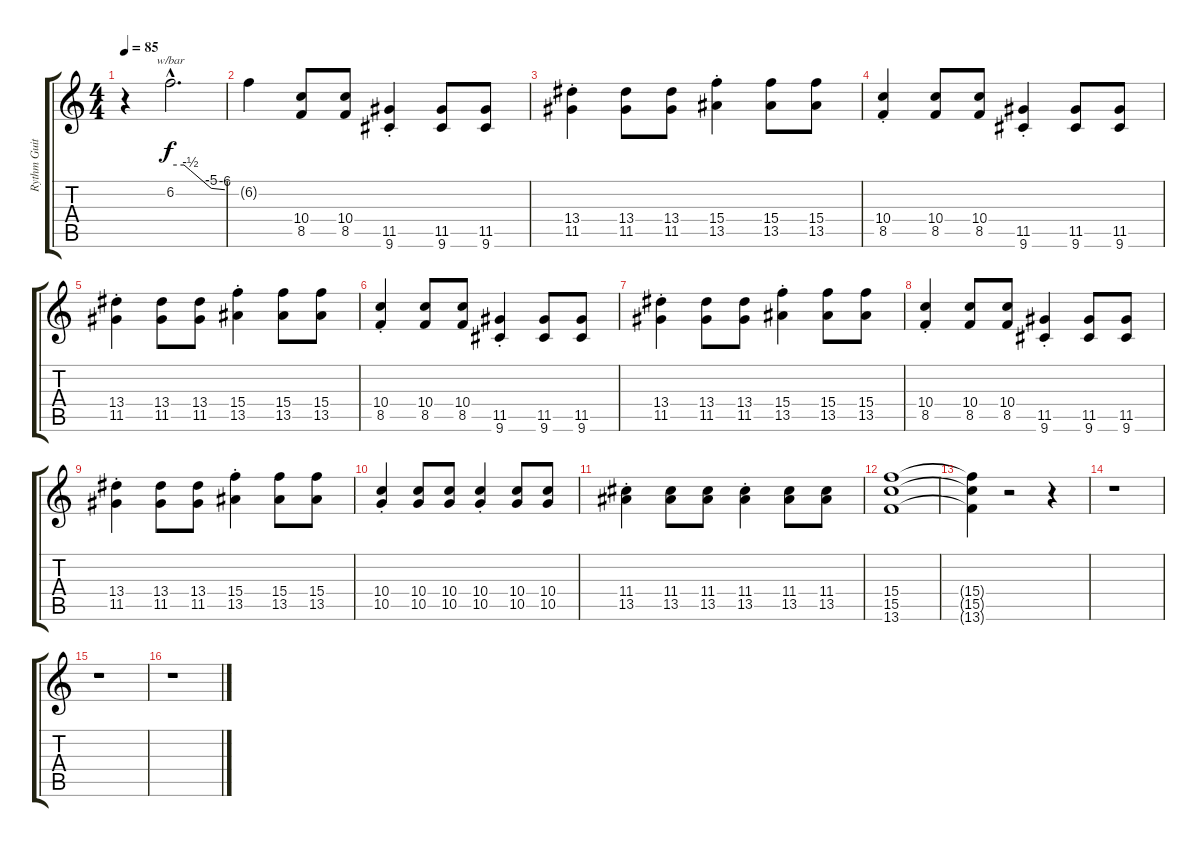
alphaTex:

\track ("Rythm Guitar 1" "Rythm Guit") {instrument distortionguitar}
\staff {score tabs}
\tuning (E4 B3 G3 D3 A2 E2) {hide}
\ts (4 4)
\tempo 85
\clef g2
\ks c
r.4{dy f instrument distortionguitar} 6.2{hac}.2{d tbe (custom default 0 0 15 0 22 -2 45 -20 60 -24) volume 14} |
6.2{t}.4{volume 6} (10.4 8.5).8{volume 10} (10.4 8.5).8 (11.5{st} 9.6{st}).4 (11.5 9.6).8 (11.5 9.6).8 |
(13.4{st} 11.5{st}).4 (13.4 11.5).8 (13.4 11.5).8 (15.4{st} 13.5{st}).4 (15.4 13.5).8 (15.4 13.5).8 |
(10.4{st} 8.5{st}).4 (10.4 8.5).8 (10.4 8.5).8 (11.5{st} 9.6{st}).4 (11.5 9.6).8 (11.5 9.6).8 |
(13.4{st} 11.5{st}).4 (13.4 11.5).8 (13.4 11.5).8 (15.4{st} 13.5{st}).4 (15.4 13.5).8 (15.4 13.5).8 |
(10.4{st} 8.5{st}).4 (10.4 8.5).8 (10.4 8.5).8 (11.5{st} 9.6{st}).4 (11.5 9.6).8 (11.5 9.6).8 |
(13.4{st} 11.5{st}).4 (13.4 11.5).8 (13.4 11.5).8 (15.4{st} 13.5{st}).4 (15.4 13.5).8 (15.4 13.5).8 |
(10.4{st} 8.5{st}).4 (10.4 8.5).8 (10.4 8.5).8 (11.5{st} 9.6{st}).4 (11.5 9.6).8 (11.5 9.6).8 |
(13.4{st} 11.5{st}).4 (13.4 11.5).8 (13.4 11.5).8 (15.4{st} 13.5{st}).4 (15.4 13.5).8 (15.4 13.5).8 |
(10.4{st} 10.5{st}).4 (10.4 10.5).8 (10.4 10.5).8 (10.4{st} 10.5{st}).4 (10.4 10.5).8 (10.4 10.5).8 |
(11.4{st} 13.5{st}).4 (11.4 13.5).8 (11.4 13.5).8 (11.4{st} 13.5{st}).4 (11.4 13.5).8 (11.4 13.5).8 |
(15.4 15.5 13.6).1{volume 2} |
(15.4{t} 15.5{t} 13.6{t}).4 r.2 r.4 |
r.1 |
r.1 |
r.1
